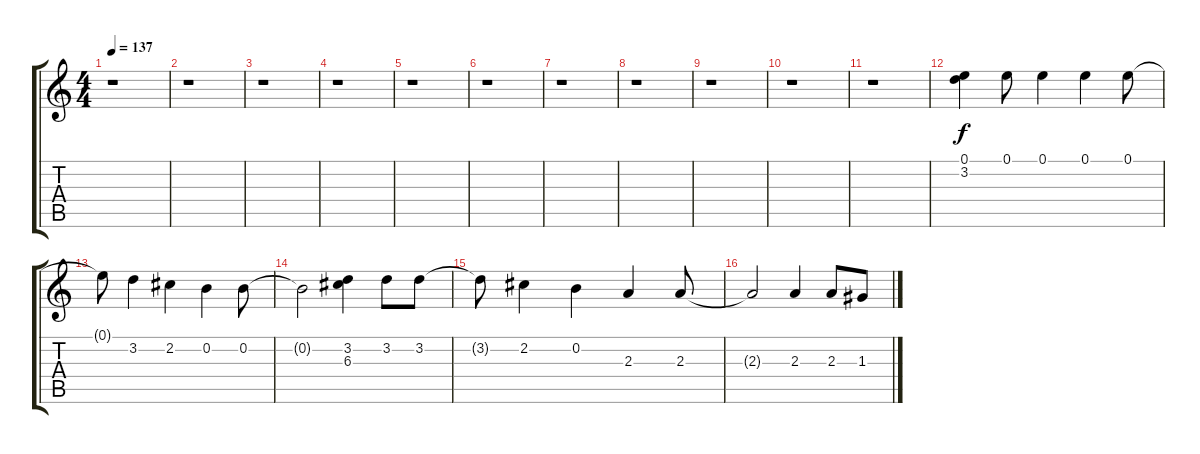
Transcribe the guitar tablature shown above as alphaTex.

\track "" {instrument distortionguitar}
\staff {score tabs}
\tuning (E4 B3 G3 D3 A2 E2) {hide}
\ts (4 4)
\tempo 137
\clef g2
\ks c
r.1{dy f} |
r.1 |
r.1 |
r.1 |
r.1 |
r.1 |
r.1 |
r.1 |
r.1 |
r.1 |
r.1 |
(0.1 3.2).4 0.1.8 0.1.4 0.1.4 0.1.8 |
0.1{t}.8 3.2.4 2.2.4 0.2.4 0.2.8 |
0.2{t}.2 (3.2 6.3).4 3.2.8 3.2.8 |
3.2{t}.8 2.2.4 0.2.4 2.3.4 2.3.8 |
2.3{t}.2 2.3.4 2.3.8 1.3.8
